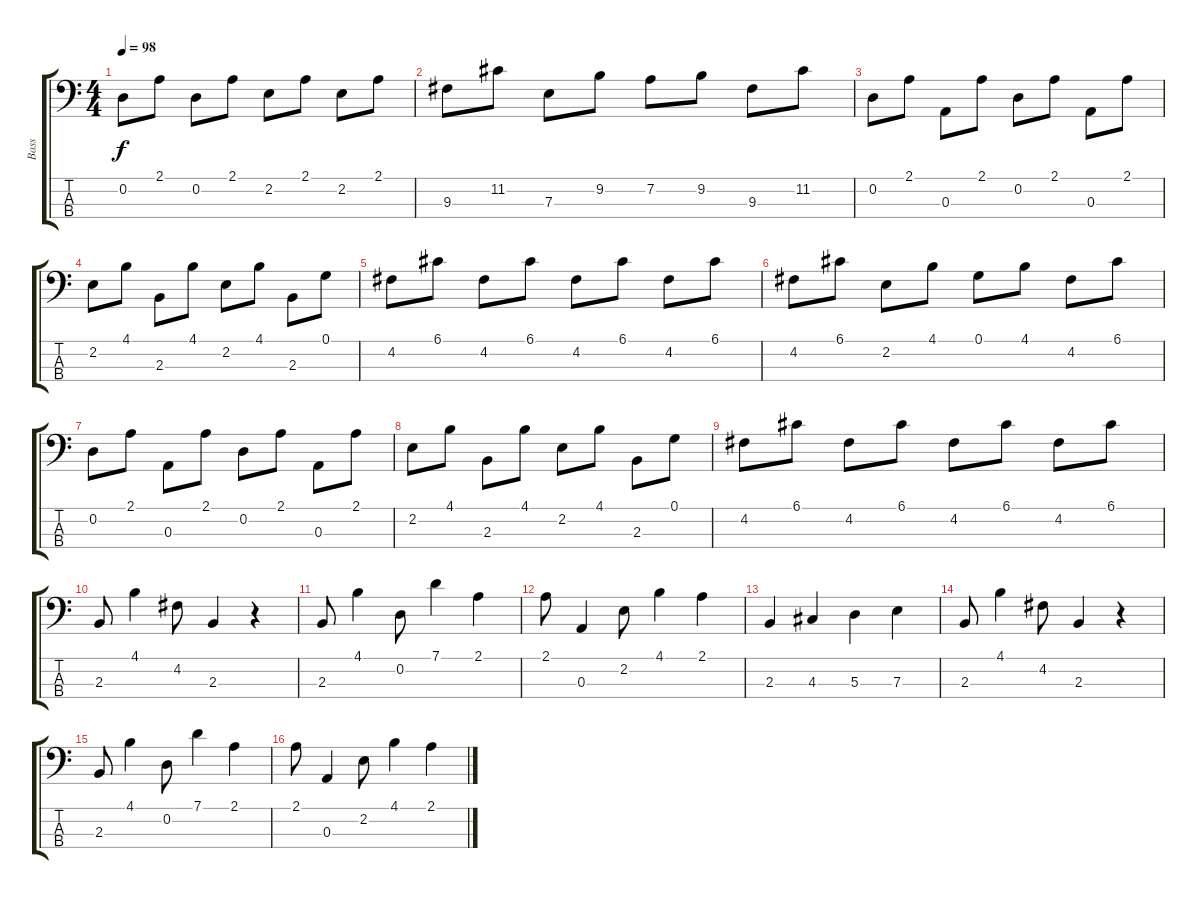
\track ("Bass" "Bass") {instrument electricbasspick}
\staff {score tabs}
\tuning (G2 D2 A1 E1) {hide}
\ts (4 4)
\tempo 98
\clef f4
\ks c
0.2.8{dy f} 2.1.8 0.2.8 2.1.8 2.2.8 2.1.8 2.2.8 2.1.8 |
9.3.8 11.2.8 7.3.8 9.2.8 7.2.8 9.2.8 9.3.8 11.2.8 |
0.2.8 2.1.8 0.3.8 2.1.8 0.2.8 2.1.8 0.3.8 2.1.8 |
2.2.8 4.1.8 2.3.8 4.1.8 2.2.8 4.1.8 2.3.8 0.1.8 |
4.2.8 6.1.8 4.2.8 6.1.8 4.2.8 6.1.8 4.2.8 6.1.8 |
4.2.8 6.1.8 2.2.8 4.1.8 0.1.8 4.1.8 4.2.8 6.1.8 |
0.2.8 2.1.8 0.3.8 2.1.8 0.2.8 2.1.8 0.3.8 2.1.8 |
2.2.8 4.1.8 2.3.8 4.1.8 2.2.8 4.1.8 2.3.8 0.1.8 |
4.2.8 6.1.8 4.2.8 6.1.8 4.2.8 6.1.8 4.2.8 6.1.8 |
2.3.8 4.1.4 4.2.8 2.3.4 r.4 |
2.3.8 4.1.4 0.2.8 7.1.4 2.1.4 |
2.1.8 0.3.4 2.2.8 4.1.4 2.1.4 |
2.3.4 4.3.4 5.3.4 7.3.4 |
2.3.8 4.1.4 4.2.8 2.3.4 r.4 |
2.3.8 4.1.4 0.2.8 7.1.4 2.1.4 |
2.1.8 0.3.4 2.2.8 4.1.4 2.1.4
